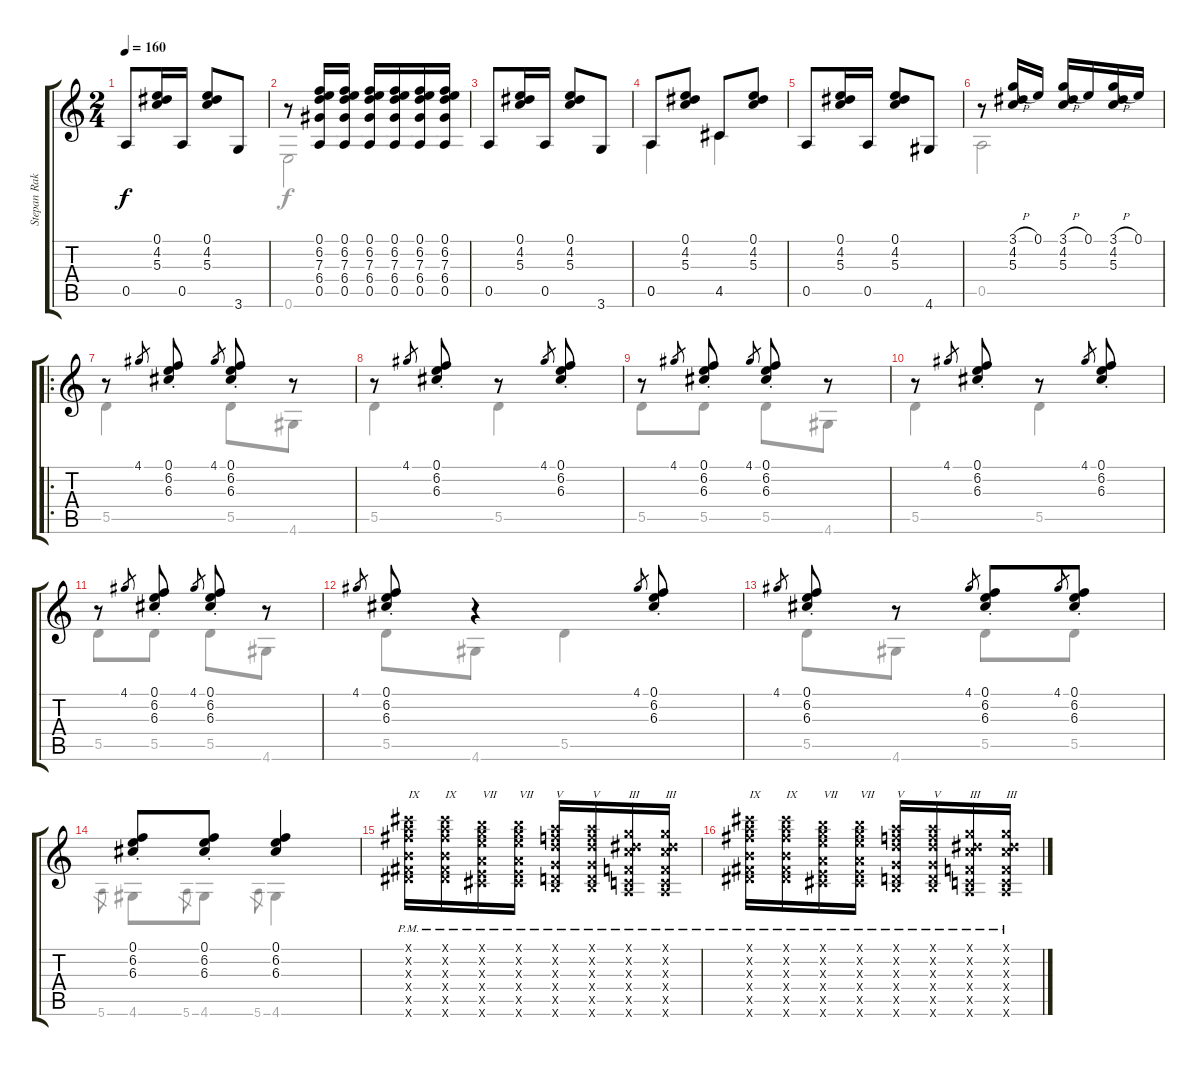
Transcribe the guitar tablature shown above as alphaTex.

\track ("Stepan Rak" "Stepan Rak") {instrument acousticguitarnylon}
\staff {score tabs}
\tuning (E4 B3 G3 D3 A2 E2) {hide}
\voice
\ts (2 4)
\tempo 160
\clef g2
\ks c
0.5.8{dy f} (0.1 4.2 5.3).16 0.5.16 (0.1 4.2 5.3).8 3.6.8 |
r.8 (0.1 6.2 7.3 6.4 0.5).16 (0.1 6.2 7.3 6.4 0.5).16 (0.1 6.2 7.3 6.4 0.5).16 (0.1 6.2 7.3 6.4 0.5).16 (0.1 6.2 7.3 6.4 0.5).16 (0.1 6.2 7.3 6.4 0.5).16 |
0.5.8 (0.1 4.2 5.3).16 0.5.16 (0.1 4.2 5.3).8 3.6.8 |
0.5.8 (0.1 4.2 5.3).8 4.5.8 (0.1 4.2 5.3).8 |
0.5.8 (0.1 4.2 5.3).16 0.5.16 (0.1 4.2 5.3).8 4.6.8 |
r.8 (3.1{h} 4.2 5.3).16 0.1.16 (3.1{h} 4.2 5.3).16 0.1.16 (3.1{h} 4.2 5.3).16 0.1.16 |
\ro
r.8 4.1.8{gr} (0.1 6.2 6.3{st}).8 4.1.8{gr} (0.1 6.2 6.3{st}).8 r.8 |
r.8 4.1.8{gr} (0.1 6.2 6.3{st}).8 r.8 4.1.8{gr} (0.1 6.2 6.3{st}).8 |
r.8 4.1.8{gr} (0.1 6.2 6.3{st}).8 4.1.8{gr} (0.1 6.2 6.3{st}).8 r.8 |
r.8 4.1.8{gr} (0.1 6.2 6.3{st}).8 r.8 4.1.8{gr} (0.1 6.2 6.3{st}).8 |
r.8 4.1.8{gr} (0.1 6.2 6.3{st}).8 4.1.8{gr} (0.1 6.2 6.3{st}).8 r.8 |
4.1.8{gr} (0.1 6.2 6.3{st}).8 r.4 4.1.8{gr} (0.1 6.2 6.3{st}).8 |
4.1.8{gr} (0.1 6.2 6.3{st}).8 r.8 4.1.8{gr} (0.1 6.2 6.3{st}).8 4.1.8{gr} (0.1 6.2 6.3{st}).8 |
(0.1 6.2 6.3{st}).8 (0.1 6.2 6.3{st}).8 (0.1 6.2 6.3).4 |
(9.1{pm x} 10.2{pm x} 11.3{pm x} 9.4{pm x} 9.5{pm x} 11.6{pm x}).16{txt "IX"} (9.1{pm x} 10.2{pm x} 11.3{pm x} 9.4{pm x} 9.5{pm x} 11.6{pm x}).16{txt "IX"} (7.1{pm x} 8.2{pm x} 9.3{pm x} 7.4{pm x} 7.5{pm x} 9.6{pm x}).16{txt "VII"} (7.1{pm x} 8.2{pm x} 9.3{pm x} 7.4{pm x} 7.5{pm x} 9.6{pm x}).16{txt "VII"} (5.1{pm x} 6.2{pm x} 7.3{pm x} 5.4{pm x} 5.5{pm x} 7.6{pm x}).16{txt "V"} (5.1{pm x} 6.2{pm x} 7.3{pm x} 5.4{pm x} 5.5{pm x} 7.6{pm x}).16{txt "V"} (3.1{pm x} 4.2{pm x} 5.3{pm x} 3.4{pm x} 3.5{pm x} 5.6{pm x}).16{txt "III"} (3.1{pm x} 4.2{pm x} 5.3{pm x} 3.4{pm x} 3.5{pm x} 5.6{pm x}).16{txt "III"} |
(9.1{pm x} 10.2{pm x} 11.3{pm x} 9.4{pm x} 9.5{pm x} 11.6{pm x}).16{txt "IX"} (9.1{pm x} 10.2{pm x} 11.3{pm x} 9.4{pm x} 9.5{pm x} 11.6{pm x}).16{txt "IX"} (7.1{pm x} 8.2{pm x} 9.3{pm x} 7.4{pm x} 7.5{pm x} 9.6{pm x}).16{txt "VII"} (7.1{pm x} 8.2{pm x} 9.3{pm x} 7.4{pm x} 7.5{pm x} 9.6{pm x}).16{txt "VII"} (5.1{pm x} 6.2{pm x} 7.3{pm x} 5.4{pm x} 5.5{pm x} 7.6{pm x}).16{txt "V"} (5.1{pm x} 6.2{pm x} 7.3{pm x} 5.4{pm x} 5.5{pm x} 7.6{pm x}).16{txt "V"} (3.1{pm x} 4.2{pm x} 5.3{pm x} 3.4{pm x} 3.5{pm x} 5.6{pm x}).16{txt "III"} (3.1{pm x} 4.2{pm x} 5.3{pm x} 3.4{pm x} 3.5{pm x} 5.6{pm x}).16{txt "III"}
\voice
\clef g2
\ottava regular
\simile none
\ks c
|
0.6.2 |
|
0.5.4 4.5.4 |
|
0.5.2 |
5.5.4 5.5.8 4.6.8 |
5.5.4 5.5.4 |
5.5.8 5.5.8 5.5.8 4.6.8 |
5.5.4 5.5.4 |
5.5.8 5.5.8 5.5.8 4.6.8 |
5.5.8 4.6.8 5.5.4 |
5.5.8 4.6.8 5.5.8 5.5.8 |
5.6.8{gr} 4.6.8 5.6.8{gr} 4.6.8 5.6.8{gr} 4.6.4 |
|
